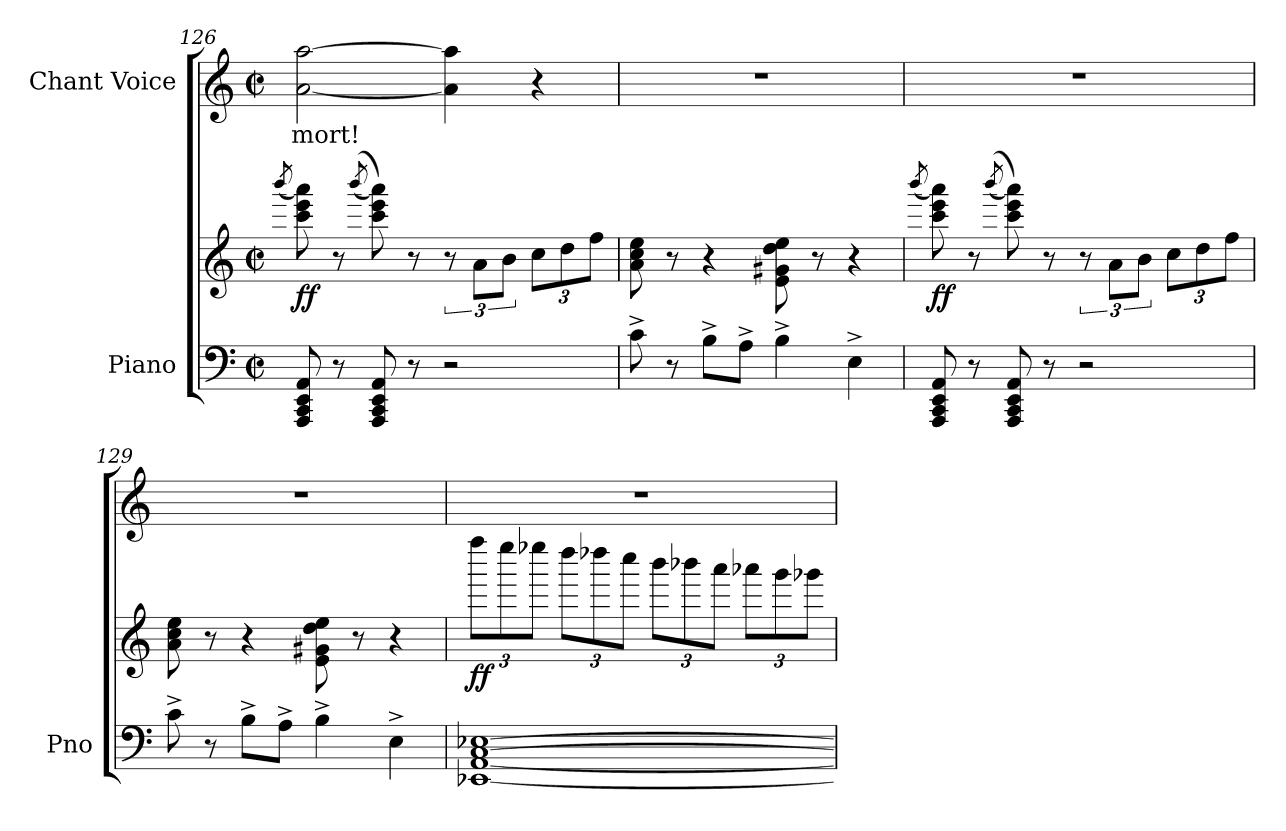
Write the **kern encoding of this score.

**kern	**kern	**dynam	**kern	**text
*part2	*part2	*part2	*part1	*part1
*staff3	*staff2	*staff2/3	*staff1	*staff1
*I"Piano	*	*	*I"Chant Voice	*
*I'Pno	*	*	*	*
*clefF4	*clefG2	*	*clefG2	*
*k[]	*k[]	*	*k[]	*
*M2/2	*M2/2	*	*M2/2	*
*met(c|)	*met(c|)	*	*met(c|)	*
=126	=126	=126	=126	=126
.	(8qbbb/	.	.	.
!	!	!LO:DY:b	!	!
8AAA/ 8CC/ 8EE/ 8AA/	8ccc\ 8eee\ 8aaa\)	ff	[2a\ [2aa\	mort!
8r	8r	.	.	.
.	(<(8qbbb/	.	.	.
8AAA/ 8CC/ 8EE/ 8AA/	8ccc\ 8eee\ 8aaa\))	.	.	.
8r	8r	.	.	.
2r	12r	.	4a\] 4aa\]	.
.	12a\L	.	.	.
.	12b\J	.	.	.
.	12cc\L	.	4r	.
.	12dd\	.	.	.
.	12ff\J	.	.	.
=127	=127	=127	=127	=127
8c^\	8a\ 8cc\ 8ee\	.	1r	.
8r	8r	.	.	.
8B^\L	4r	.	.	.
8A^\J	.	.	.	.
4B^\	8e\ 8g#X\ 8dd\ 8ee\	.	.	.
.	8r	.	.	.
4E^\	4r	.	.	.
=128	=128	=128	=128	=128
.	(8qbbb/	.	.	.
!	!	!LO:DY:b	!	!
8AAA/ 8CC/ 8EE/ 8AA/	8ccc\ 8eee\ 8aaa\)	ff	1r	.
8r	8r	.	.	.
.	(<(8qbbb/	.	.	.
8AAA/ 8CC/ 8EE/ 8AA/	8ccc\ 8eee\ 8aaa\))	.	.	.
8r	8r	.	.	.
2r	12r	.	.	.
.	12a\L	.	.	.
.	12b\J	.	.	.
.	12cc\L	.	.	.
.	12dd\	.	.	.
.	12ff\J	.	.	.
=129	=129	=129	=129	=129
8c^\	8a\ 8cc\ 8ee\	.	1r	.
8r	8r	.	.	.
8B^\L	4r	.	.	.
8A^\J	.	.	.	.
4B^\	8e\ 8g#X\ 8dd\ 8ee\	.	.	.
.	8r	.	.	.
4E^\	4r	.	.	.
=130	=130	=130	=130	=130
*	*Xbrackettup	*	*	*
!	!	!LO:DY:b	!	!
[1EE-X [1AA [>1C [1E-X	12ffff\L	ff	1r	.
.	12eeee\	.	.	.
.	12eeee-X\J	.	.	.
.	12dddd\L	.	.	.
.	12dddd-X\	.	.	.
.	12cccc\J	.	.	.
.	12bbb\L	.	.	.
.	12bbb-X\	.	.	.
.	12aaa\J	.	.	.
.	12aaa-X\L	.	.	.
.	12ggg\	.	.	.
.	12ggg-X\J	.	.	.
=	=	=	=	=
*-	*-	*-	*-	*-
